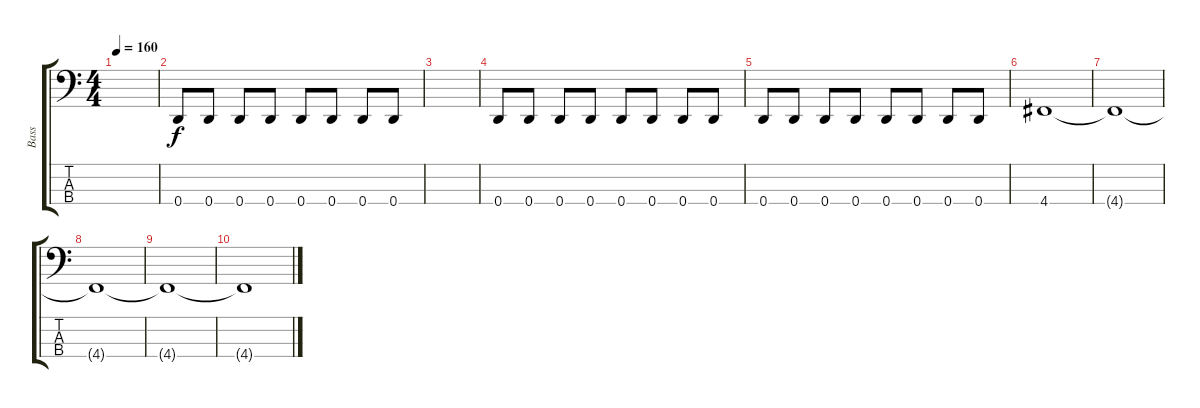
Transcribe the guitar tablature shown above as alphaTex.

\track ("Bass" "Bass") {instrument electricbasspick}
\staff {score tabs}
\tuning (G2 D2 A1 D1) {hide}
\ts (4 4)
\tempo 160
\clef f4
\ks c
|
0.4.8 0.4.8 0.4.8 0.4.8 0.4.8 0.4.8 0.4.8 0.4.8 |
|
0.4.8 0.4.8 0.4.8 0.4.8 0.4.8 0.4.8 0.4.8 0.4.8 |
0.4.8 0.4.8 0.4.8 0.4.8 0.4.8 0.4.8 0.4.8 0.4.8 |
4.4.1 |
4.4{t}.1 |
4.4{t}.1 |
4.4{t}.1 |
4.4{t}.1
